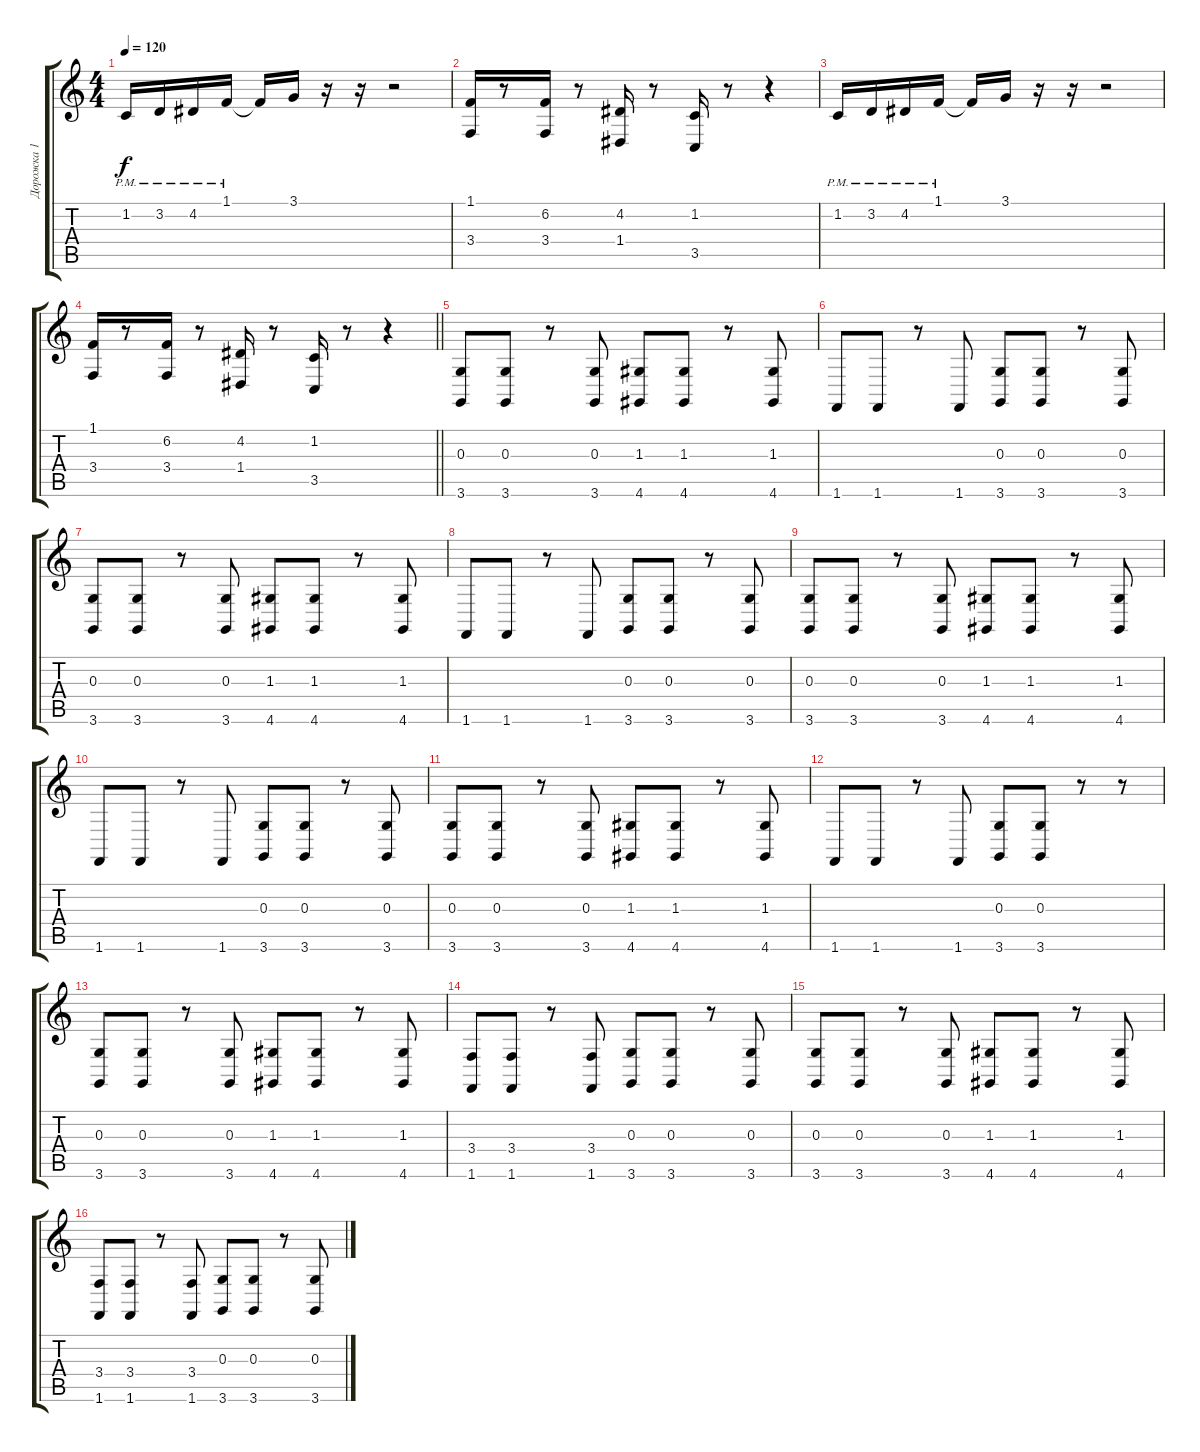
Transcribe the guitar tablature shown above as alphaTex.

\track ("Дорожка 1" "Дорожка 1") {instrument stringensemble1}
\staff {score tabs}
\tuning (E4 B3 G3 D3 A2 E2) {hide}
\ts (4 4)
\tempo 120
\clef g2
\ks c
1.2{pm}.16{dy f} 3.2{pm}.16 4.2{pm}.16 1.1{pm}.16 1.1{t}.16 3.1.16 r.16 r.16 r.2 |
(1.1 3.4).16 r.8 (6.2 3.4).16 r.8 (4.2 1.4).16 r.8 (1.2 3.5).16 r.8 r.4 |
1.2{pm}.16 3.2{pm}.16 4.2{pm}.16 1.1{pm}.16 1.1{t}.16 3.1.16 r.16 r.16 r.2 |
\barLineRight lightlight
(1.1 3.4).16 r.8 (6.2 3.4).16 r.8 (4.2 1.4).16 r.8 (1.2 3.5).16 r.8 r.4{volume 13} |
(0.3 3.6).8 (0.3 3.6).8 r.8 (0.3 3.6).8 (1.3 4.6).8 (1.3 4.6).8 r.8 (1.3 4.6).8 |
1.6.8 1.6.8 r.8 1.6.8 (0.3 3.6).8 (0.3 3.6).8 r.8 (0.3 3.6).8 |
(0.3 3.6).8 (0.3 3.6).8 r.8 (0.3 3.6).8 (1.3 4.6).8 (1.3 4.6).8 r.8 (1.3 4.6).8 |
1.6.8 1.6.8 r.8 1.6.8 (0.3 3.6).8 (0.3 3.6).8 r.8 (0.3 3.6).8 |
(0.3 3.6).8 (0.3 3.6).8 r.8 (0.3 3.6).8 (1.3 4.6).8 (1.3 4.6).8 r.8 (1.3 4.6).8 |
1.6.8 1.6.8 r.8 1.6.8 (0.3 3.6).8 (0.3 3.6).8 r.8 (0.3 3.6).8 |
(0.3 3.6).8 (0.3 3.6).8 r.8 (0.3 3.6).8 (1.3 4.6).8 (1.3 4.6).8 r.8 (1.3 4.6).8 |
1.6.8 1.6.8 r.8 1.6.8 (0.3 3.6).8 (0.3 3.6).8 r.8 r.8 |
(0.3 3.6).8 (0.3 3.6).8 r.8 (0.3 3.6).8 (1.3 4.6).8 (1.3 4.6).8 r.8 (1.3 4.6).8 |
(3.4 1.6).8 (3.4 1.6).8 r.8 (3.4 1.6).8 (0.3 3.6).8 (0.3 3.6).8 r.8 (0.3 3.6).8 |
(0.3 3.6).8 (0.3 3.6).8 r.8 (0.3 3.6).8 (1.3 4.6).8 (1.3 4.6).8 r.8 (1.3 4.6).8 |
(3.4 1.6).8 (3.4 1.6).8 r.8 (3.4 1.6).8 (0.3 3.6).8 (0.3 3.6).8 r.8 (0.3 3.6).8
